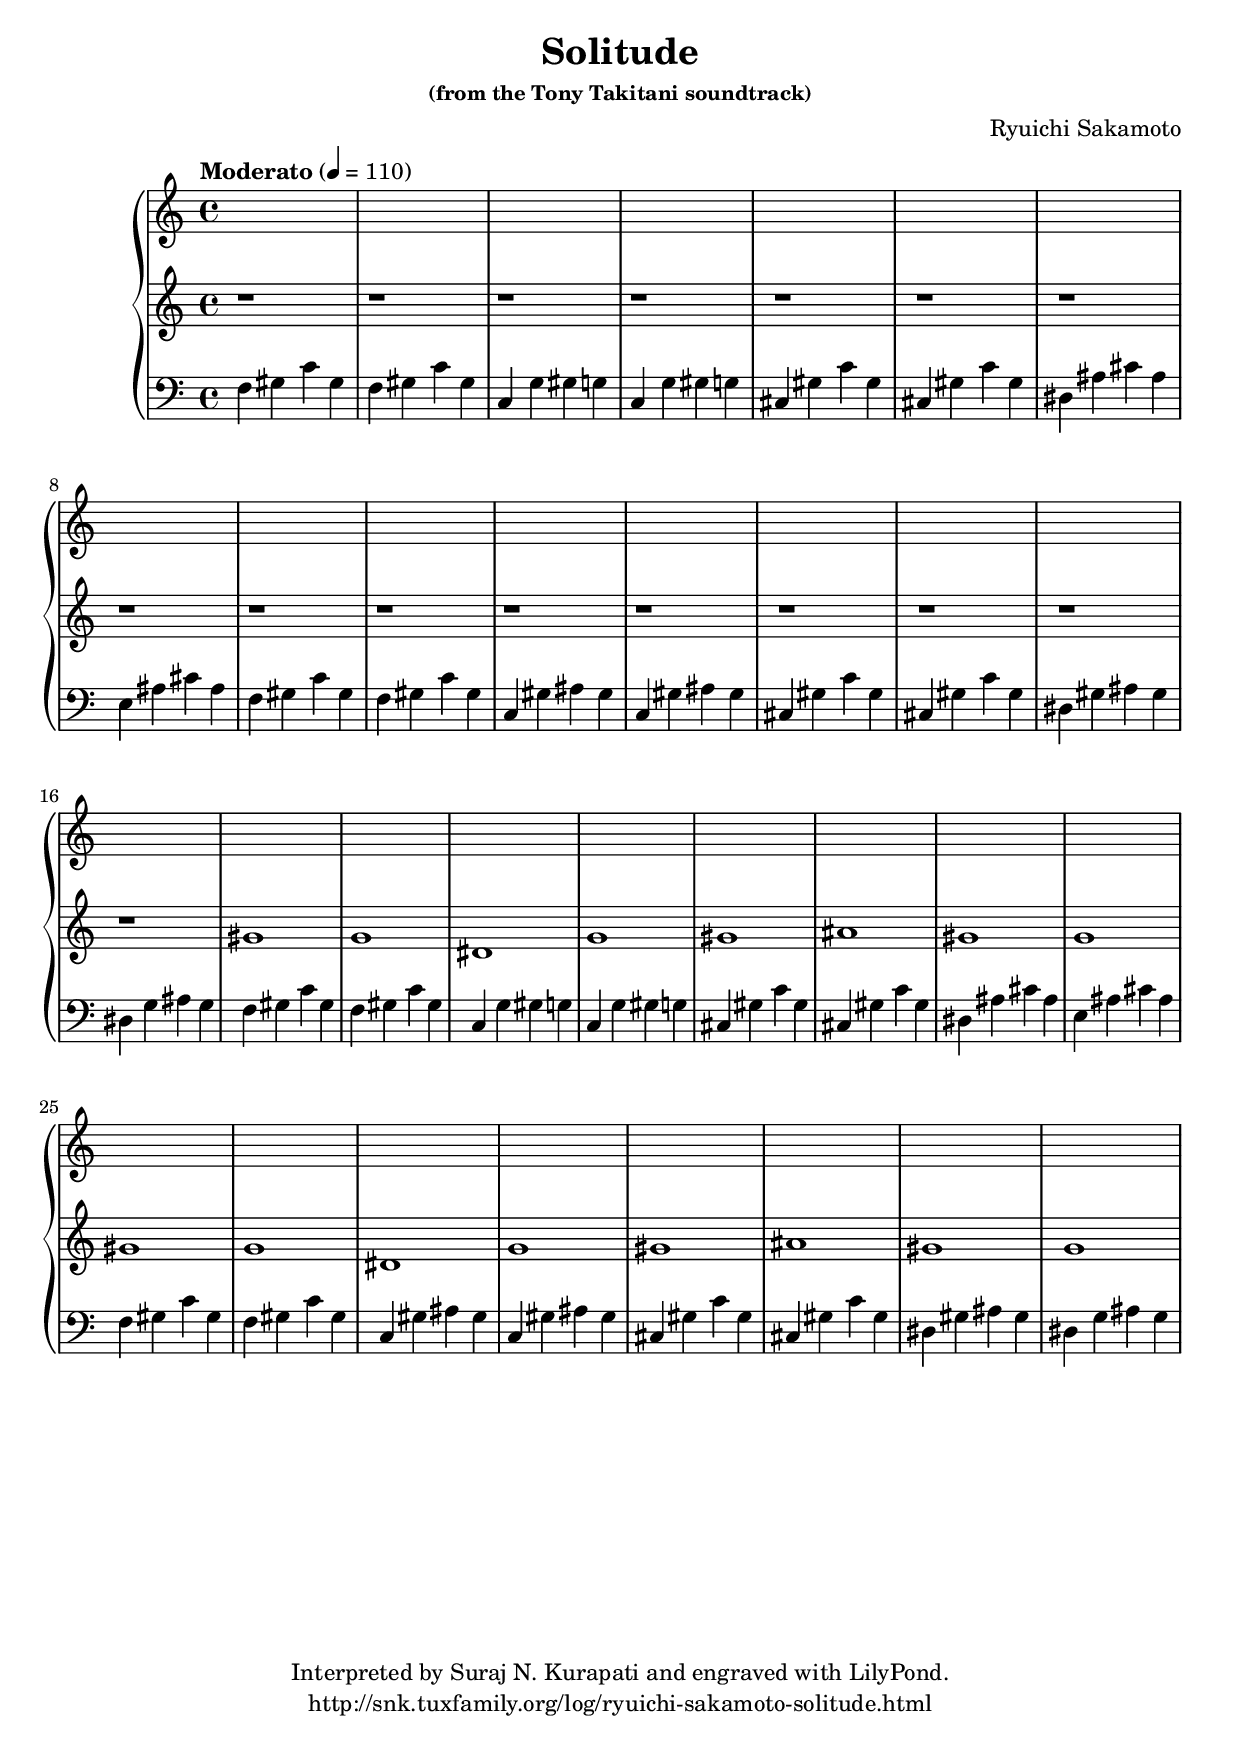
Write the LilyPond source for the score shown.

\header {
  % http://www.last.fm/music/%E5%9D%82%E6%9C%AC%E9%BE%8D%E4%B8%80/_/Solitude
  title = "Solitude"
  subsubtitle = "(from the Tony Takitani soundtrack)"
  composer = "Ryuichi Sakamoto"
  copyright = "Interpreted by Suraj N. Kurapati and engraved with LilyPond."
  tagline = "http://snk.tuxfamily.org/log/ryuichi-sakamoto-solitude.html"
}

\include "english.ly"

\score {
  <<
    \new PianoStaff {
      \time 4/4
      \tempo Moderato 4 = 110
      <<
        \context Staff = "Right Hand" {
          \key c \major
          \clef treble
          {
            \repeat unfold 2 {
              r1
              r1
              r1
              r1
              r1
              r1
              r1
              r1
            }

            \repeat unfold 2 {
              gs'1
              g'1
              ds'1
              g'1

              gs'1
              as'1
              gs'1
              g'1
            }
          }
        }

        \context Staff = "Left Hand" {
          \key c \major
          \clef bass
          {
            \repeat unfold 2 {
              f4 gs4 c'4 gs4
              f4 gs4 c'4 gs4
              c4 g4 gs4 g4
              c4 g4 gs4 g4
              cs4 gs4 c'4 gs4
              cs4 gs4 c'4 gs4
              ds4 as4 cs'4 as4
              e4 as4 cs'4 as4

              f4 gs4 c'4 gs4
              f4 gs4 c'4 gs4
              c4 gs4 as4 gs4
              c4 gs4 as4 gs4
              cs4 gs4 c'4 gs4
              cs4 gs4 c'4 gs4
              ds4 gs4 as4 gs4
              ds4 g4 as4 g4
            }
          }
        }
      >>
    }
  >>

  \midi {
  }

  \layout {
  }
}
